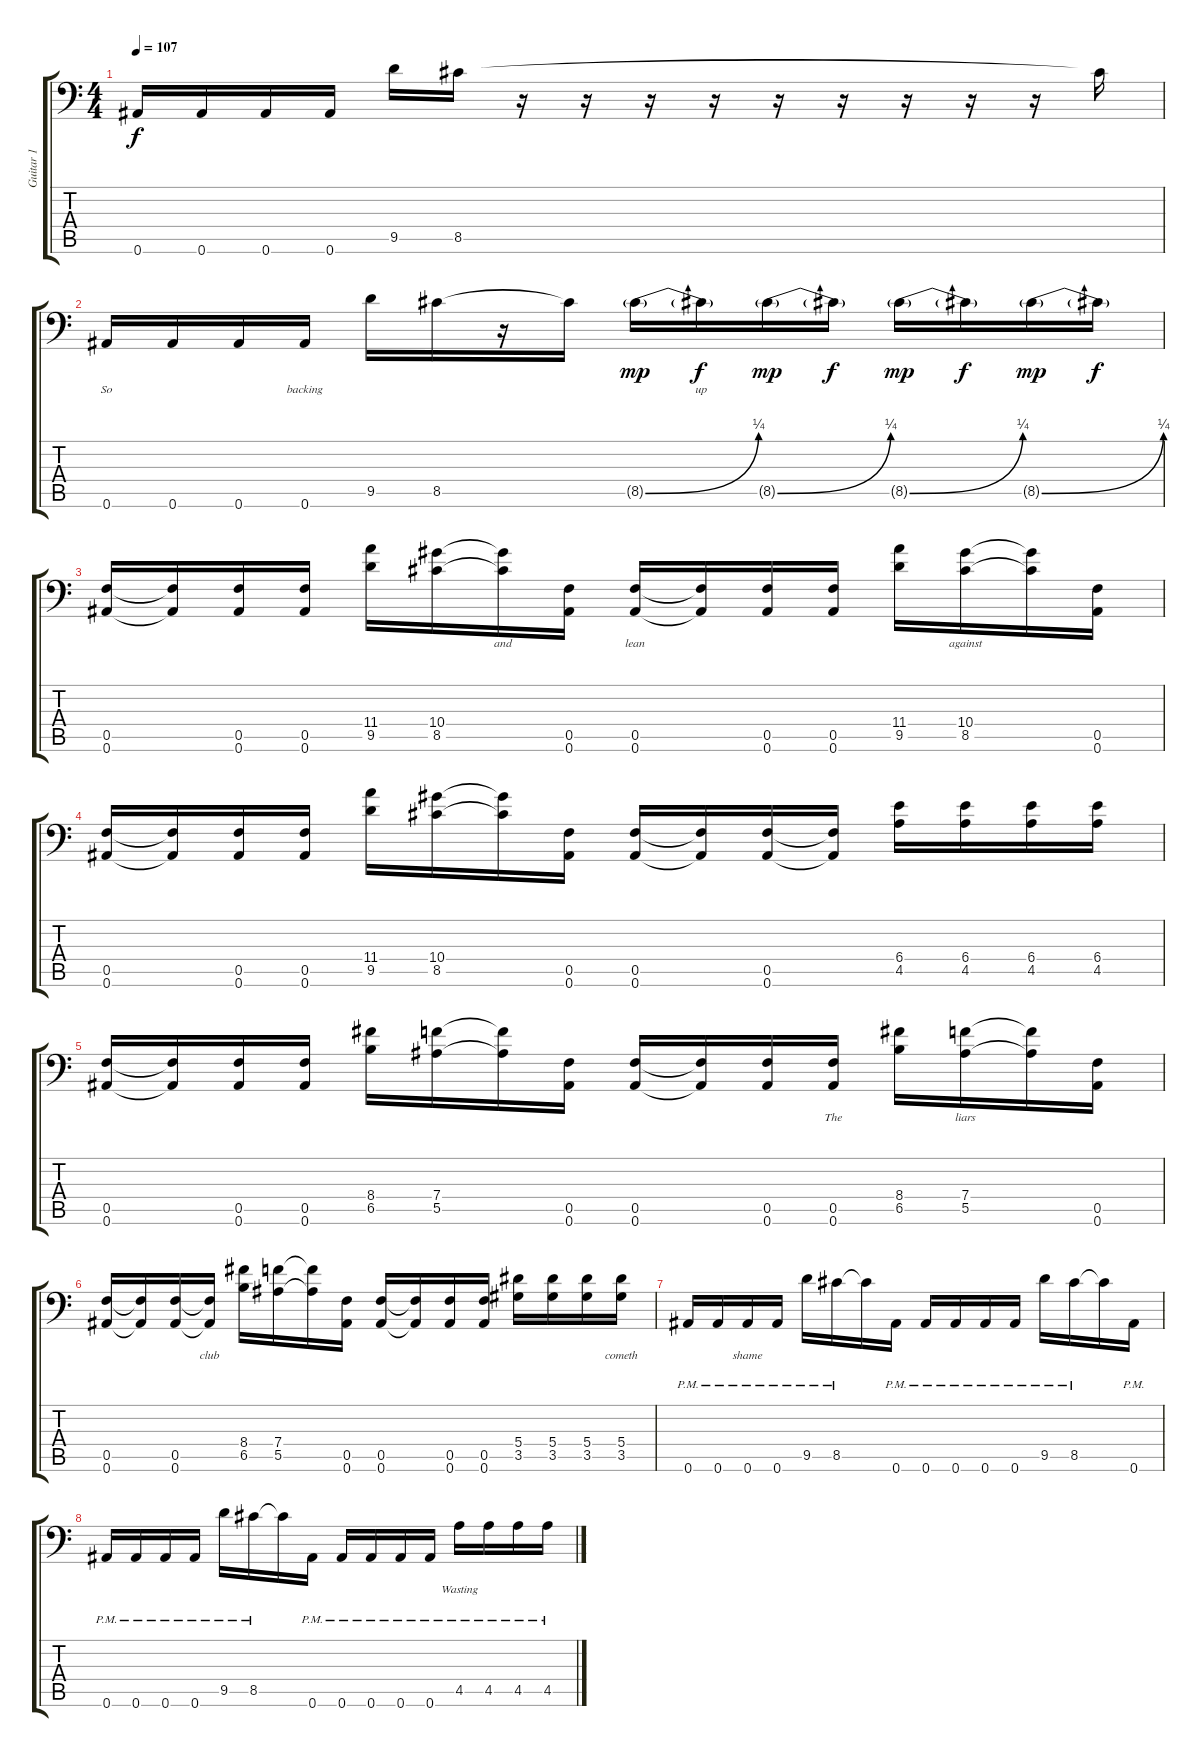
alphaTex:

\track ("Guitar 1" "Guitar 1") {instrument distortionguitar}
\staff {score tabs}
\tuning (C4 G3 Eb3 Bb2 F2 Bb1) {hide}
\ts (4 4)
\tempo 107
\clef f4
\ks c
0.6.16{lyrics (0 "") lyrics (1 "") lyrics (2 "") lyrics (3 "") lyrics (4 "") dy f} 0.6.16{lyrics (0 "") lyrics (1 "") lyrics (2 "") lyrics (3 "") lyrics (4 "")} 0.6.16{lyrics (0 "") lyrics (1 "") lyrics (2 "") lyrics (3 "") lyrics (4 "")} 0.6.16{lyrics (0 "") lyrics (1 "") lyrics (2 "") lyrics (3 "") lyrics (4 "")} 9.5.16{lyrics (0 "") lyrics (1 "") lyrics (2 "") lyrics (3 "") lyrics (4 "")} 8.5.16{lyrics (0 "") lyrics (1 "") lyrics (2 "") lyrics (3 "") lyrics (4 "")} r.16 r.16 r.16 r.16 r.16 r.16 r.16 r.16 r.16 8.5{t}.16{lyrics (0 "") lyrics (1 "") lyrics (2 "") lyrics (3 "") lyrics (4 "")} |
0.6.16{lyrics (0 "So") lyrics (1 "") lyrics (2 "") lyrics (3 "") lyrics (4 "")} 0.6.16{lyrics (0 "") lyrics (1 "") lyrics (2 "") lyrics (3 "") lyrics (4 "")} 0.6.16{lyrics (0 "") lyrics (1 "") lyrics (2 "") lyrics (3 "") lyrics (4 "")} 0.6.16{lyrics (0 "backing") lyrics (1 "") lyrics (2 "") lyrics (3 "") lyrics (4 "")} 9.5.16{lyrics (0 "") lyrics (1 "") lyrics (2 "") lyrics (3 "") lyrics (4 "")} 8.5.16{lyrics (0 "") lyrics (1 "") lyrics (2 "") lyrics (3 "") lyrics (4 "")} r.16 8.5{t}.16{lyrics (0 "") lyrics (1 "") lyrics (2 "") lyrics (3 "") lyrics (4 "")} 8.5{be (bend 0 0 60 1) g}.16{lyrics (0 "") lyrics (1 "") lyrics (2 "") lyrics (3 "") lyrics (4 "") dy mp} 8.5{t}.16{lyrics (0 "up") lyrics (1 "") lyrics (2 "") lyrics (3 "") lyrics (4 "") dy f} 8.5{be (bend 0 0 60 1) g}.16{lyrics (0 "") lyrics (1 "") lyrics (2 "") lyrics (3 "") lyrics (4 "") dy mp} 8.5{t}.16{lyrics (0 "") lyrics (1 "") lyrics (2 "") lyrics (3 "") lyrics (4 "") dy f} 8.5{be (bend 0 0 60 1) g}.16{lyrics (0 "") lyrics (1 "") lyrics (2 "") lyrics (3 "") lyrics (4 "") dy mp} 8.5{t}.16{lyrics (0 "") lyrics (1 "") lyrics (2 "") lyrics (3 "") lyrics (4 "") dy f} 8.5{be (bend 0 0 60 1) g}.16{lyrics (0 "") lyrics (1 "") lyrics (2 "") lyrics (3 "") lyrics (4 "") dy mp} 8.5{t}.16{lyrics (0 "") lyrics (1 "") lyrics (2 "") lyrics (3 "") lyrics (4 "") dy f} |
(0.5 0.6).16{lyrics (0 "") lyrics (1 "") lyrics (2 "") lyrics (3 "") lyrics (4 "")} (0.5{t} 0.6{t}).16{lyrics (0 "") lyrics (1 "") lyrics (2 "") lyrics (3 "") lyrics (4 "")} (0.5 0.6).16{lyrics (0 "") lyrics (1 "") lyrics (2 "") lyrics (3 "") lyrics (4 "")} (0.5 0.6).16{lyrics (0 "") lyrics (1 "") lyrics (2 "") lyrics (3 "") lyrics (4 "")} (11.4 9.5).16{lyrics (0 "") lyrics (1 "") lyrics (2 "") lyrics (3 "") lyrics (4 "")} (10.4 8.5).16{lyrics (0 "") lyrics (1 "") lyrics (2 "") lyrics (3 "") lyrics (4 "")} (10.4{t} 8.5{t}).16{lyrics (0 "and") lyrics (1 "") lyrics (2 "") lyrics (3 "") lyrics (4 "")} (0.5 0.6).16{lyrics (0 "") lyrics (1 "") lyrics (2 "") lyrics (3 "") lyrics (4 "")} (0.5 0.6).16{lyrics (0 "lean") lyrics (1 "") lyrics (2 "") lyrics (3 "") lyrics (4 "")} (0.5{t} 0.6{t}).16{lyrics (0 "") lyrics (1 "") lyrics (2 "") lyrics (3 "") lyrics (4 "")} (0.5 0.6).16{lyrics (0 "") lyrics (1 "") lyrics (2 "") lyrics (3 "") lyrics (4 "")} (0.5 0.6).16{lyrics (0 "") lyrics (1 "") lyrics (2 "") lyrics (3 "") lyrics (4 "")} (11.4 9.5).16{lyrics (0 "") lyrics (1 "") lyrics (2 "") lyrics (3 "") lyrics (4 "")} (10.4 8.5).16{lyrics (0 "against") lyrics (1 "") lyrics (2 "") lyrics (3 "") lyrics (4 "")} (10.4{t} 8.5{t}).16{lyrics (0 "") lyrics (1 "") lyrics (2 "") lyrics (3 "") lyrics (4 "")} (0.5 0.6).16{lyrics (0 "") lyrics (1 "") lyrics (2 "") lyrics (3 "") lyrics (4 "")} |
(0.5 0.6).16{lyrics (0 "") lyrics (1 "") lyrics (2 "") lyrics (3 "") lyrics (4 "")} (0.5{t} 0.6{t}).16{lyrics (0 "") lyrics (1 "") lyrics (2 "") lyrics (3 "") lyrics (4 "")} (0.5 0.6).16{lyrics (0 "") lyrics (1 "") lyrics (2 "") lyrics (3 "") lyrics (4 "")} (0.5 0.6).16{lyrics (0 "") lyrics (1 "") lyrics (2 "") lyrics (3 "") lyrics (4 "")} (11.4 9.5).16{lyrics (0 "") lyrics (1 "") lyrics (2 "") lyrics (3 "") lyrics (4 "")} (10.4 8.5).16{lyrics (0 "") lyrics (1 "") lyrics (2 "") lyrics (3 "") lyrics (4 "")} (10.4{t} 8.5{t}).16{lyrics (0 "") lyrics (1 "") lyrics (2 "") lyrics (3 "") lyrics (4 "")} (0.5 0.6).16{lyrics (0 "") lyrics (1 "") lyrics (2 "") lyrics (3 "") lyrics (4 "")} (0.5 0.6).16{lyrics (0 "") lyrics (1 "") lyrics (2 "") lyrics (3 "") lyrics (4 "")} (0.5{t} 0.6{t}).16{lyrics (0 "") lyrics (1 "") lyrics (2 "") lyrics (3 "") lyrics (4 "")} (0.5 0.6).16{lyrics (0 "") lyrics (1 "") lyrics (2 "") lyrics (3 "") lyrics (4 "")} (0.5{t} 0.6{t}).16{lyrics (0 "") lyrics (1 "") lyrics (2 "") lyrics (3 "") lyrics (4 "")} (6.4 4.5).16{lyrics (0 "") lyrics (1 "") lyrics (2 "") lyrics (3 "") lyrics (4 "")} (6.4 4.5).16{lyrics (0 "") lyrics (1 "") lyrics (2 "") lyrics (3 "") lyrics (4 "")} (6.4 4.5).16{lyrics (0 "") lyrics (1 "") lyrics (2 "") lyrics (3 "") lyrics (4 "")} (6.4 4.5).16{lyrics (0 "") lyrics (1 "") lyrics (2 "") lyrics (3 "") lyrics (4 "")} |
(0.5 0.6).16{lyrics (0 "") lyrics (1 "") lyrics (2 "") lyrics (3 "") lyrics (4 "")} (0.5{t} 0.6{t}).16{lyrics (0 "") lyrics (1 "") lyrics (2 "") lyrics (3 "") lyrics (4 "")} (0.5 0.6).16{lyrics (0 "") lyrics (1 "") lyrics (2 "") lyrics (3 "") lyrics (4 "")} (0.5 0.6).16{lyrics (0 "") lyrics (1 "") lyrics (2 "") lyrics (3 "") lyrics (4 "")} (8.4 6.5).16{lyrics (0 "") lyrics (1 "") lyrics (2 "") lyrics (3 "") lyrics (4 "")} (7.4 5.5).16{lyrics (0 "") lyrics (1 "") lyrics (2 "") lyrics (3 "") lyrics (4 "")} (7.4{t} 5.5{t}).16{lyrics (0 "") lyrics (1 "") lyrics (2 "") lyrics (3 "") lyrics (4 "")} (0.5 0.6).16{lyrics (0 "") lyrics (1 "") lyrics (2 "") lyrics (3 "") lyrics (4 "")} (0.5 0.6).16{lyrics (0 "") lyrics (1 "") lyrics (2 "") lyrics (3 "") lyrics (4 "")} (0.5{t} 0.6{t}).16{lyrics (0 "") lyrics (1 "") lyrics (2 "") lyrics (3 "") lyrics (4 "")} (0.5 0.6).16{lyrics (0 "") lyrics (1 "") lyrics (2 "") lyrics (3 "") lyrics (4 "")} (0.5 0.6).16{lyrics (0 "The") lyrics (1 "") lyrics (2 "") lyrics (3 "") lyrics (4 "")} (8.4 6.5).16{lyrics (0 "") lyrics (1 "") lyrics (2 "") lyrics (3 "") lyrics (4 "")} (7.4 5.5).16{lyrics (0 "liars") lyrics (1 "") lyrics (2 "") lyrics (3 "") lyrics (4 "")} (7.4{t} 5.5{t}).16{lyrics (0 "") lyrics (1 "") lyrics (2 "") lyrics (3 "") lyrics (4 "")} (0.5 0.6).16{lyrics (0 "") lyrics (1 "") lyrics (2 "") lyrics (3 "") lyrics (4 "")} |
(0.5 0.6).16{lyrics (0 "") lyrics (1 "") lyrics (2 "") lyrics (3 "") lyrics (4 "")} (0.5{t} 0.6{t}).16{lyrics (0 "") lyrics (1 "") lyrics (2 "") lyrics (3 "") lyrics (4 "")} (0.5 0.6).16{lyrics (0 "") lyrics (1 "") lyrics (2 "") lyrics (3 "") lyrics (4 "")} (0.5{t} 0.6{t}).16{lyrics (0 "club") lyrics (1 "") lyrics (2 "") lyrics (3 "") lyrics (4 "")} (8.4 6.5).16{lyrics (0 "") lyrics (1 "") lyrics (2 "") lyrics (3 "") lyrics (4 "")} (7.4 5.5).16{lyrics (0 "") lyrics (1 "") lyrics (2 "") lyrics (3 "") lyrics (4 "")} (7.4{t} 5.5{t}).16{lyrics (0 "") lyrics (1 "") lyrics (2 "") lyrics (3 "") lyrics (4 "")} (0.5 0.6).16{lyrics (0 "") lyrics (1 "") lyrics (2 "") lyrics (3 "") lyrics (4 "")} (0.5 0.6).16{lyrics (0 "") lyrics (1 "") lyrics (2 "") lyrics (3 "") lyrics (4 "")} (0.5{t} 0.6{t}).16{lyrics (0 "") lyrics (1 "") lyrics (2 "") lyrics (3 "") lyrics (4 "")} (0.5 0.6).16{lyrics (0 "") lyrics (1 "") lyrics (2 "") lyrics (3 "") lyrics (4 "")} (0.5 0.6).16{lyrics (0 "") lyrics (1 "") lyrics (2 "") lyrics (3 "") lyrics (4 "")} (5.4 3.5).16{lyrics (0 "") lyrics (1 "") lyrics (2 "") lyrics (3 "") lyrics (4 "")} (5.4 3.5).16{lyrics (0 "") lyrics (1 "") lyrics (2 "") lyrics (3 "") lyrics (4 "")} (5.4 3.5).16{lyrics (0 "") lyrics (1 "") lyrics (2 "") lyrics (3 "") lyrics (4 "")} (5.4 3.5).16{lyrics (0 "cometh") lyrics (1 "") lyrics (2 "") lyrics (3 "") lyrics (4 "")} |
0.6{pm}.16{lyrics (0 "") lyrics (1 "") lyrics (2 "") lyrics (3 "") lyrics (4 "")} 0.6{pm}.16{lyrics (0 "") lyrics (1 "") lyrics (2 "") lyrics (3 "") lyrics (4 "")} 0.6{pm}.16{lyrics (0 "shame") lyrics (1 "") lyrics (2 "") lyrics (3 "") lyrics (4 "")} 0.6{pm}.16{lyrics (0 "") lyrics (1 "") lyrics (2 "") lyrics (3 "") lyrics (4 "")} 9.5{pm}.16{lyrics (0 "") lyrics (1 "") lyrics (2 "") lyrics (3 "") lyrics (4 "")} 8.5{pm}.16{lyrics (0 "") lyrics (1 "") lyrics (2 "") lyrics (3 "") lyrics (4 "")} 8.5{t}.16{lyrics (0 "") lyrics (1 "") lyrics (2 "") lyrics (3 "") lyrics (4 "")} 0.6{pm}.16{lyrics (0 "") lyrics (1 "") lyrics (2 "") lyrics (3 "") lyrics (4 "")} 0.6{pm}.16{lyrics (0 "") lyrics (1 "") lyrics (2 "") lyrics (3 "") lyrics (4 "")} 0.6{pm}.16{lyrics (0 "") lyrics (1 "") lyrics (2 "") lyrics (3 "") lyrics (4 "")} 0.6{pm}.16{lyrics (0 "") lyrics (1 "") lyrics (2 "") lyrics (3 "") lyrics (4 "")} 0.6{pm}.16{lyrics (0 "") lyrics (1 "") lyrics (2 "") lyrics (3 "") lyrics (4 "")} 9.5{pm}.16{lyrics (0 "") lyrics (1 "") lyrics (2 "") lyrics (3 "") lyrics (4 "")} 8.5{pm}.16{lyrics (0 "") lyrics (1 "") lyrics (2 "") lyrics (3 "") lyrics (4 "")} 8.5{t}.16{lyrics (0 "") lyrics (1 "") lyrics (2 "") lyrics (3 "") lyrics (4 "")} 0.6{pm}.16{lyrics (0 "") lyrics (1 "") lyrics (2 "") lyrics (3 "") lyrics (4 "")} |
0.6{pm}.16{lyrics (0 "") lyrics (1 "") lyrics (2 "") lyrics (3 "") lyrics (4 "")} 0.6{pm}.16{lyrics (0 "") lyrics (1 "") lyrics (2 "") lyrics (3 "") lyrics (4 "")} 0.6{pm}.16{lyrics (0 "") lyrics (1 "") lyrics (2 "") lyrics (3 "") lyrics (4 "")} 0.6{pm}.16{lyrics (0 "") lyrics (1 "") lyrics (2 "") lyrics (3 "") lyrics (4 "")} 9.5{pm}.16{lyrics (0 "") lyrics (1 "") lyrics (2 "") lyrics (3 "") lyrics (4 "")} 8.5{pm}.16{lyrics (0 "") lyrics (1 "") lyrics (2 "") lyrics (3 "") lyrics (4 "")} 8.5{t}.16{lyrics (0 "") lyrics (1 "") lyrics (2 "") lyrics (3 "") lyrics (4 "")} 0.6{pm}.16{lyrics (0 "") lyrics (1 "") lyrics (2 "") lyrics (3 "") lyrics (4 "")} 0.6{pm}.16{lyrics (0 "") lyrics (1 "") lyrics (2 "") lyrics (3 "") lyrics (4 "")} 0.6{pm}.16{lyrics (0 "") lyrics (1 "") lyrics (2 "") lyrics (3 "") lyrics (4 "")} 0.6{pm}.16{lyrics (0 "") lyrics (1 "") lyrics (2 "") lyrics (3 "") lyrics (4 "")} 0.6{pm}.16{lyrics (0 "") lyrics (1 "") lyrics (2 "") lyrics (3 "") lyrics (4 "")} 4.5{pm}.16{lyrics (0 "Wasting") lyrics (1 "") lyrics (2 "") lyrics (3 "") lyrics (4 "")} 4.5{pm}.16{lyrics (0 "") lyrics (1 "") lyrics (2 "") lyrics (3 "") lyrics (4 "")} 4.5{pm}.16{lyrics (0 "") lyrics (1 "") lyrics (2 "") lyrics (3 "") lyrics (4 "")} 4.5{pm}.16{lyrics (0 "") lyrics (1 "") lyrics (2 "") lyrics (3 "") lyrics (4 "")}
